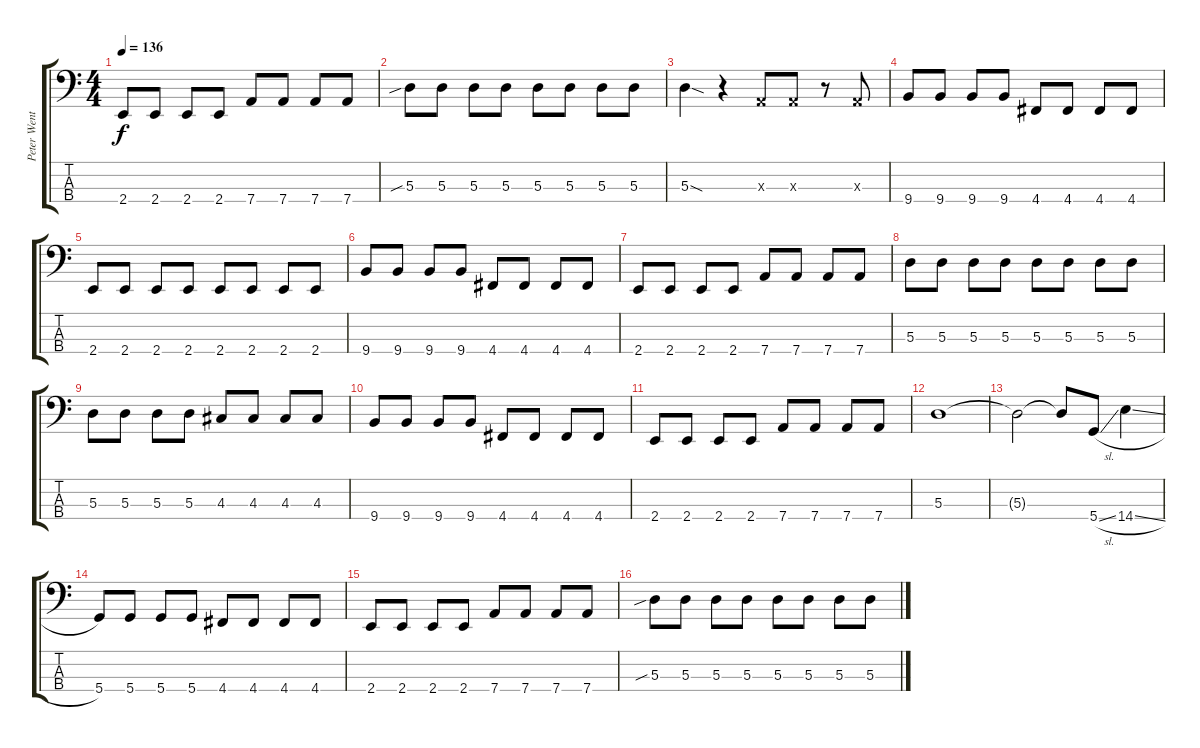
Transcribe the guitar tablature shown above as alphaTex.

\track ("Peter Wentz (Bass)" "Peter Went") {instrument electricbasspick}
\staff {score tabs}
\tuning (G2 D2 A1 D1) {hide}
\ts (4 4)
\tempo 136
\clef f4
\ks c
2.4.8{dy f} 2.4.8 2.4.8 2.4.8 7.4.8 7.4.8 7.4.8 7.4.8 |
5.3{sib}.8 5.3.8 5.3.8 5.3.8 5.3.8 5.3.8 5.3.8 5.3.8 |
5.3{sod}.4 r.4 0.3{x}.8 0.3{x}.8 r.8 0.3{x}.8 |
9.4.8 9.4.8 9.4.8 9.4.8 4.4.8 4.4.8 4.4.8 4.4.8 |
2.4.8 2.4.8 2.4.8 2.4.8 2.4.8 2.4.8 2.4.8 2.4.8 |
9.4.8 9.4.8 9.4.8 9.4.8 4.4.8 4.4.8 4.4.8 4.4.8 |
2.4.8 2.4.8 2.4.8 2.4.8 7.4.8 7.4.8 7.4.8 7.4.8 |
5.3.8 5.3.8 5.3.8 5.3.8 5.3.8 5.3.8 5.3.8 5.3.8 |
5.3.8 5.3.8 5.3.8 5.3.8 4.3.8 4.3.8 4.3.8 4.3.8 |
9.4.8 9.4.8 9.4.8 9.4.8 4.4.8 4.4.8 4.4.8 4.4.8 |
2.4.8 2.4.8 2.4.8 2.4.8 7.4.8 7.4.8 7.4.8 7.4.8 |
5.3.1 |
5.3{t}.2 5.3{t}.8 5.4{sl}.8 14.4{sl}.4 |
5.4.8 5.4.8 5.4.8 5.4.8 4.4.8 4.4.8 4.4.8 4.4.8 |
2.4.8 2.4.8 2.4.8 2.4.8 7.4.8 7.4.8 7.4.8 7.4.8 |
5.3{sib}.8 5.3.8 5.3.8 5.3.8 5.3.8 5.3.8 5.3.8 5.3.8
